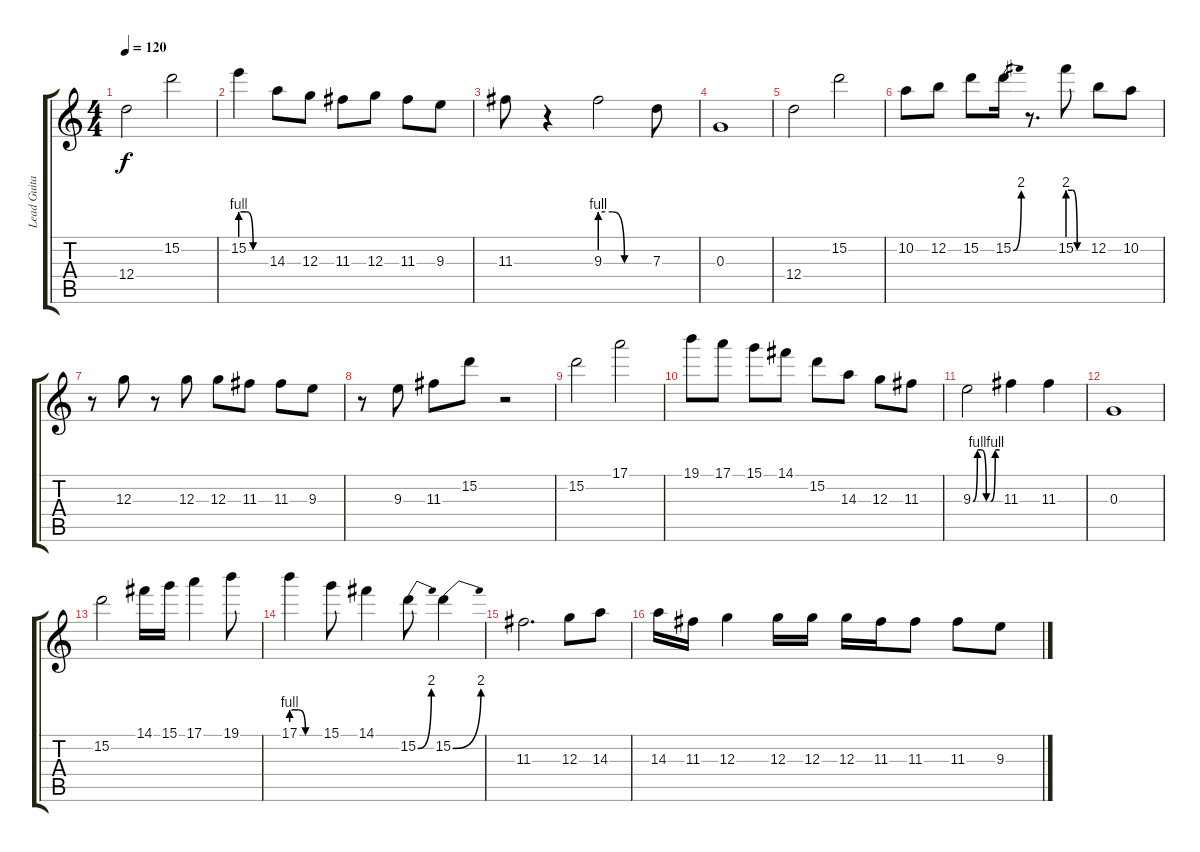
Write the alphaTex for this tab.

\track ("Lead Guitar" "Lead Guita") {instrument overdrivenguitar}
\staff {score tabs}
\tuning (E4 B3 G3 D3 A2 E2) {hide}
\ts (4 4)
\tempo 120
\clef g2
\ks c
12.4.2{dy f} 15.2.2 |
15.2{be (custom 0 4 15 4 30 0 60 0)}.4 14.3.8 12.3.8 11.3.8 12.3.8 11.3.8 9.3.8 |
11.3.8 r.4 9.3{be (custom 0 4 15 4 30 0 60 0)}.2 7.3.8 |
0.3.1 |
12.4.2 15.2.2 |
10.2.8 12.2.8 15.2.8 15.2{be (bend 0 0 60 8)}.16 r.8{d} 15.2{be (custom 0 8 15 8 30 0 60 0)}.8 12.2.8 10.2.8 |
r.8 12.3.8 r.8 12.3.8 12.3.8 11.3.8 11.3.8 9.3.8 |
r.8 9.3.8 11.3.8 15.2.8 r.2 |
15.2.2 17.1.2 |
19.1.8 17.1.8 15.1.8 14.1.8 15.2.8 14.3.8 12.3.8 11.3.8 |
9.3{be (custom 0 0 10 4 20 4 30 0 40 0 50 4 60 4)}.2 11.3.4 11.3.4 |
0.3.1 |
15.2.2 14.1.16 15.1.16 17.1.4 19.1.8 |
17.1{be (custom 0 4 15 4 30 0 60 0)}.4 15.1.8 14.1.4 15.2{be (bend 0 0 60 8)}.8 15.2{be (bend 0 0 60 8)}.4 |
11.3.2{d} 12.3.8 14.3.8 |
14.3.16 11.3.16 12.3.4 12.3.16 12.3.16 12.3.16 11.3.16 11.3.8 11.3.8 9.3.8
